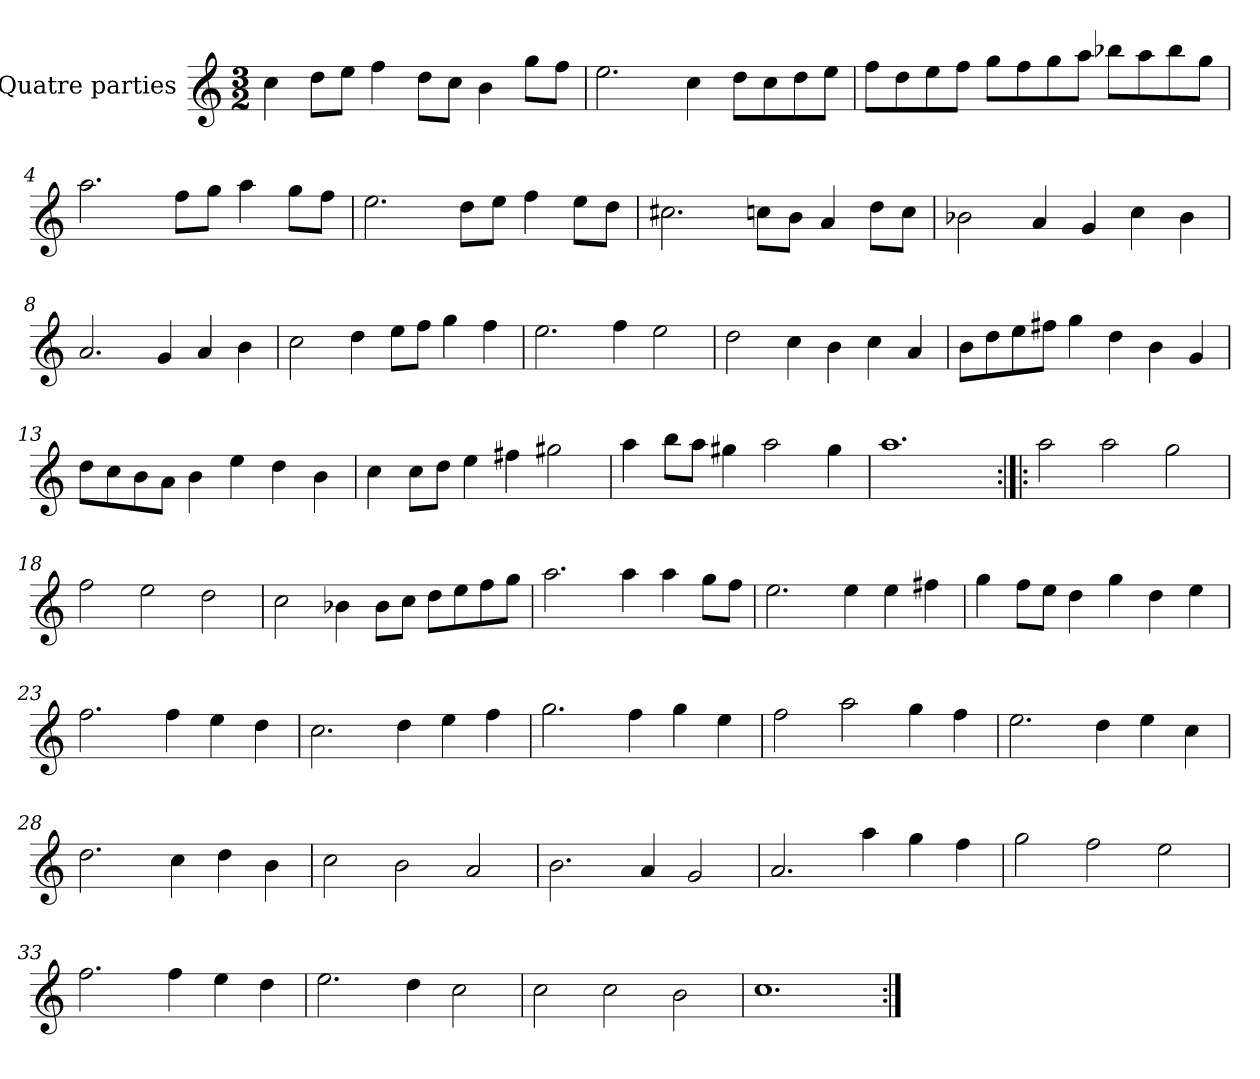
**kern
*part1
*staff1
*I"Quatre parties
*clefG2
*k[]
*M3/2
*MM180
=1
4cc\
8dd\L
8ee\J
4ff\
8dd\L
8cc\J
4b\
8gg\L
8ff\J
=2
2.ee\
4cc\
8dd\L
8cc\
8dd\
8ee\J
=3
8ff\L
8dd\
8ee\
8ff\J
8gg\L
8ff\
8gg\
8aa\J
8bb-X\L
8aa\
8bb-\
8gg\J
=4
2.aa\
8ff\L
8gg\J
4aa\
8gg\L
8ff\J
=5
2.ee\
8dd\L
8ee\J
4ff\
8ee\L
8dd\J
=6
2.cc#X\
8ccn\L
8b\J
4a/
8dd\L
8cc\J
=7
2b-X\
4a/
4g/
4cc\
4b-\
=8
2.a/
4g/
4a/
4b\
=9
2cc\
4dd\
8ee\L
8ff\J
4gg\
4ff\
=10
2.ee\
4ff\
2ee\
=11
2dd\
4cc\
4b\
4cc\
4a/
=12
8b\L
8dd\
8ee\
8ff#X\J
4gg\
4dd\
4b\
4g/
=13
8dd\L
8cc\
8b\
8a\J
4b\
4ee\
4dd\
4b\
=14
4cc\
8cc\L
8dd\J
4ee\
4ff#X\
2gg#X\
=15
4aa\
8bb\L
8aa\J
4gg#X\
2aa\
4gg#\
=16
1.aa
=17:|!|:
2aa\
2aa\
2gg\
=18
2ff\
2ee\
2dd\
=19
2cc\
4b-X\
8b-\L
8cc\J
8dd\L
8ee\
8ff\
8gg\J
=20
2.aa\
4aa\
4aa\
8gg\L
8ff\J
=21
2.ee\
4ee\
4ee\
4ff#X\
=22
4gg\
8ff\L
8ee\J
4dd\
4gg\
4dd\
4ee\
=23
2.ff\
4ff\
4ee\
4dd\
=24
2.cc\
4dd\
4ee\
4ff\
=25
2.gg\
4ff\
4gg\
4ee\
=26
2ff\
2aa\
4gg\
4ff\
=27
2.ee\
4dd\
4ee\
4cc\
=28
2.dd\
4cc\
4dd\
4b\
=29
2cc\
2b\
2a/
=30
2.b\
4a/
2g/
=31
2.a/
4aa\
4gg\
4ff\
=32
2gg\
2ff\
2ee\
=33
2.ff\
4ff\
4ee\
4dd\
=34
2.ee\
4dd\
2cc\
=35
2cc\
2cc\
2b\
=36
1.cc
=:|!
*-
